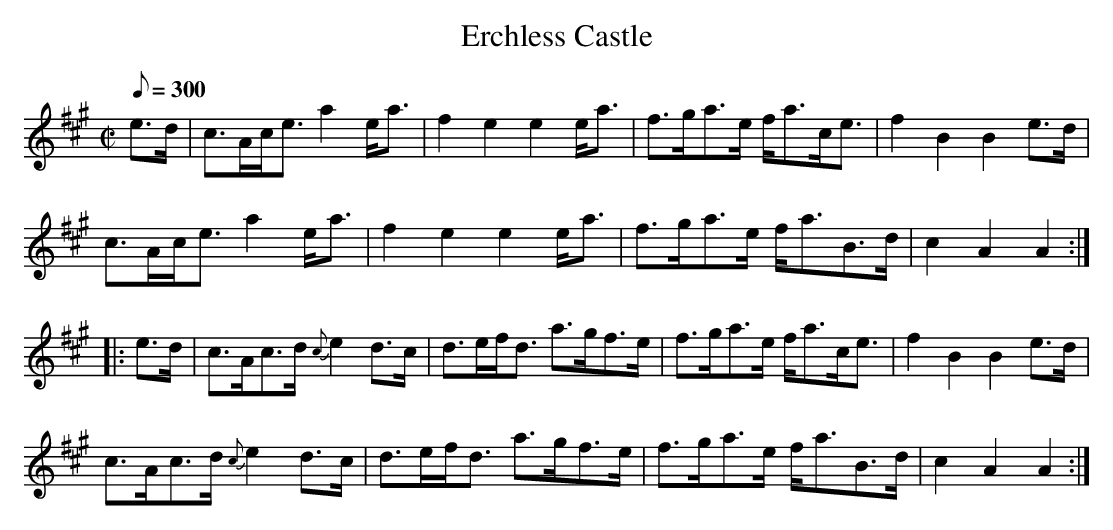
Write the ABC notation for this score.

X:1
T:Erchless Castle
L:1/8
M:C|
Q:300
K:A
e>d|c>Ac<e a2 e<a|f2 e2 e2 e<a|f>ga>e f<ac<e|f2 B2 B2 e>d|
c>Ac<e a2 e<a|f2 e2 e2 e<a|f>ga>e f<aB>d|c2 A2 A2:|
|:e>d|c>Ac>d {c}e2 d>c|d>ef<d a>gf>e|f>ga>e f<ac<e|f2 B2  B2 e>d|
c>Ac>d {c}e2 d>c|d>ef<d a>gf>e|f>ga>e f<aB>d|c2 A2 A2:|
